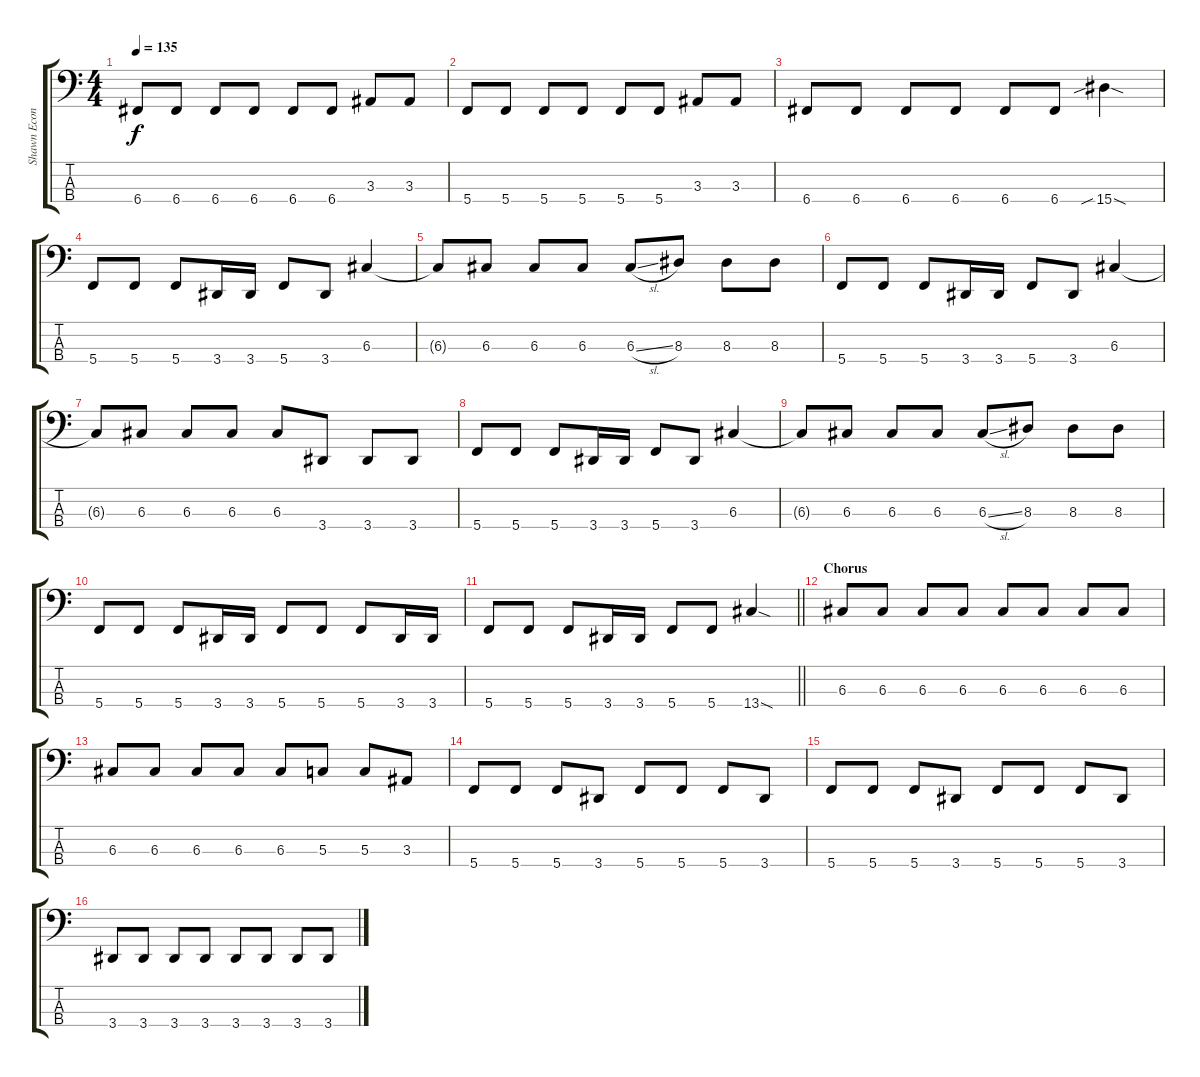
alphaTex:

\track ("Shawn Economaki " "Shawn Econ") {instrument electricbasspick}
\staff {score tabs}
\tuning (F2 C2 G1 C1) {hide}
\ts (4 4)
\tempo 135
\clef f4
\ks c
6.4.8{dy f} 6.4.8 6.4.8 6.4.8 6.4.8 6.4.8 3.3.8 3.3.8 |
5.4.8 5.4.8 5.4.8 5.4.8 5.4.8 5.4.8 3.3.8 3.3.8 |
6.4.8 6.4.8 6.4.8 6.4.8 6.4.8 6.4.8 15.4{sib sod}.4 |
5.4.8 5.4.8 5.4.8 3.4.16 3.4.16 5.4.8 3.4.8 6.3.4 |
6.3{t}.8 6.3.8 6.3.8 6.3.8 6.3{sl}.8 8.3.8 8.3.8 8.3.8 |
5.4.8 5.4.8 5.4.8 3.4.16 3.4.16 5.4.8 3.4.8 6.3.4 |
6.3{t}.8 6.3.8 6.3.8 6.3.8 6.3.8 3.4.8 3.4.8 3.4.8 |
5.4.8 5.4.8 5.4.8 3.4.16 3.4.16 5.4.8 3.4.8 6.3.4 |
6.3{t}.8 6.3.8 6.3.8 6.3.8 6.3{sl}.8 8.3.8 8.3.8 8.3.8 |
5.4.8 5.4.8 5.4.8 3.4.16 3.4.16 5.4.8 5.4.8 5.4.8 3.4.16 3.4.16 |
\barLineRight lightlight
5.4.8 5.4.8 5.4.8 3.4.16 3.4.16 5.4.8 5.4.8 13.4{sod}.4 |
\section ("" "Chorus")
6.3.8 6.3.8 6.3.8 6.3.8 6.3.8 6.3.8 6.3.8 6.3.8 |
6.3.8 6.3.8 6.3.8 6.3.8 6.3.8 5.3.8 5.3.8 3.3.8 |
5.4.8 5.4.8 5.4.8 3.4.8 5.4.8 5.4.8 5.4.8 3.4.8 |
5.4.8 5.4.8 5.4.8 3.4.8 5.4.8 5.4.8 5.4.8 3.4.8 |
3.4.8 3.4.8 3.4.8 3.4.8 3.4.8 3.4.8 3.4.8 3.4.8
